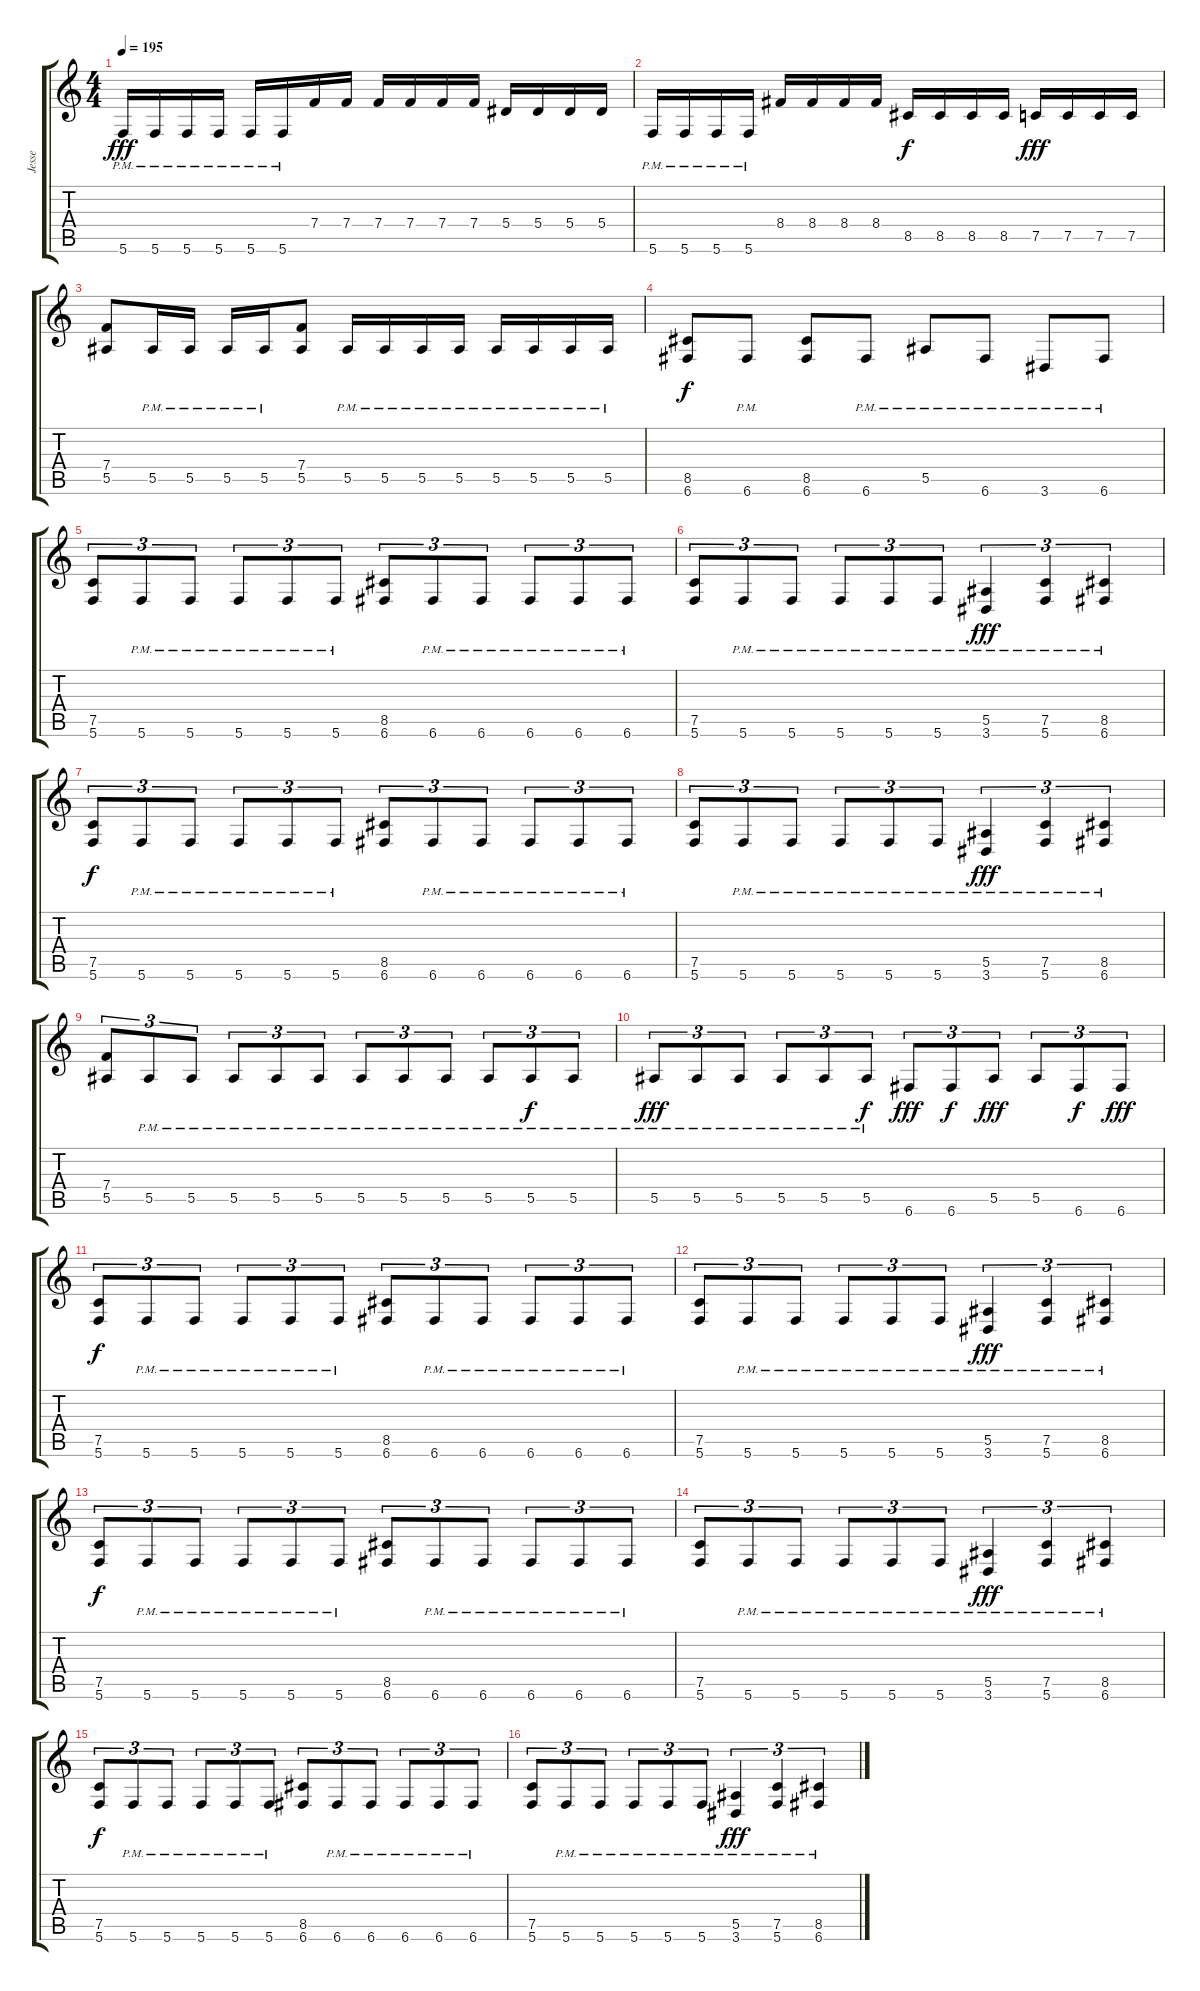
\track ("Jesse" "Jesse") {instrument distortionguitar}
\staff {score tabs}
\tuning (C4 G3 Eb3 Bb2 F2 C2) {hide}
\ts (4 4)
\tempo 195
\clef g2
\ks c
5.6{pm}.16{dy fff} 5.6{pm}.16 5.6{pm}.16 5.6{pm}.16 5.6{pm}.16 5.6{pm}.16 7.4.16 7.4.16 7.4.16 7.4.16 7.4.16 7.4.16 5.4.16 5.4.16 5.4.16 5.4.16 |
5.6{pm}.16 5.6{pm}.16 5.6{pm}.16 5.6{pm}.16 8.4.16 8.4.16 8.4.16 8.4.16 8.5.16{dy f} 8.5.16 8.5.16 8.5.16 7.5.16{dy fff} 7.5.16 7.5.16 7.5.16 |
(7.4 5.5).8 5.5{pm}.16 5.5{pm}.16 5.5{pm}.16 5.5{pm}.16 (7.4 5.5).8 5.5{pm}.16 5.5{pm}.16 5.5{pm}.16 5.5{pm}.16 5.5{pm}.16 5.5{pm}.16 5.5{pm}.16 5.5{pm}.16 |
(8.5 6.6).8{dy f} 6.6{pm}.8 (8.5 6.6).8 6.6{pm}.8 5.5{pm}.8 6.6{pm}.8 3.6{pm}.8 6.6{pm}.8 |
(7.5 5.6).8{tu (3 2)} 5.6{pm}.8{tu (3 2)} 5.6{pm}.8{tu (3 2)} 5.6{pm}.8{tu (3 2)} 5.6{pm}.8{tu (3 2)} 5.6{pm}.8{tu (3 2)} (8.5 6.6).8{tu (3 2)} 6.6{pm}.8{tu (3 2)} 6.6{pm}.8{tu (3 2)} 6.6{pm}.8{tu (3 2)} 6.6{pm}.8{tu (3 2)} 6.6{pm}.8{tu (3 2)} |
(7.5 5.6).8{tu (3 2)} 5.6{pm}.8{tu (3 2)} 5.6{pm}.8{tu (3 2)} 5.6{pm}.8{tu (3 2)} 5.6{pm}.8{tu (3 2)} 5.6{pm}.8{tu (3 2)} (5.5{pm} 3.6{pm}).4{tu (3 2) dy fff} (7.5{pm} 5.6{pm}).4{tu (3 2)} (8.5{pm} 6.6{pm}).4{tu (3 2)} |
(7.5 5.6).8{tu (3 2) dy f} 5.6{pm}.8{tu (3 2)} 5.6{pm}.8{tu (3 2)} 5.6{pm}.8{tu (3 2)} 5.6{pm}.8{tu (3 2)} 5.6{pm}.8{tu (3 2)} (8.5 6.6).8{tu (3 2)} 6.6{pm}.8{tu (3 2)} 6.6{pm}.8{tu (3 2)} 6.6{pm}.8{tu (3 2)} 6.6{pm}.8{tu (3 2)} 6.6{pm}.8{tu (3 2)} |
(7.5 5.6).8{tu (3 2)} 5.6{pm}.8{tu (3 2)} 5.6{pm}.8{tu (3 2)} 5.6{pm}.8{tu (3 2)} 5.6{pm}.8{tu (3 2)} 5.6{pm}.8{tu (3 2)} (5.5{pm} 3.6{pm}).4{tu (3 2) dy fff} (7.5{pm} 5.6{pm}).4{tu (3 2)} (8.5{pm} 6.6{pm}).4{tu (3 2)} |
(7.4 5.5).8{tu (3 2)} 5.5{pm}.8{tu (3 2)} 5.5{pm}.8{tu (3 2)} 5.5{pm}.8{tu (3 2)} 5.5{pm}.8{tu (3 2)} 5.5{pm}.8{tu (3 2)} 5.5{pm}.8{tu (3 2)} 5.5{pm}.8{tu (3 2)} 5.5{pm}.8{tu (3 2)} 5.5{pm}.8{tu (3 2)} 5.5{pm}.8{tu (3 2) dy f} 5.5{pm}.8{tu (3 2)} |
5.5{pm}.8{tu (3 2) dy fff} 5.5{pm}.8{tu (3 2)} 5.5{pm}.8{tu (3 2)} 5.5{pm}.8{tu (3 2)} 5.5{pm}.8{tu (3 2)} 5.5{pm}.8{tu (3 2) dy f} 6.6.8{tu (3 2) dy fff} 6.6.8{tu (3 2) dy f} 5.5.8{tu (3 2) dy fff} 5.5.8{tu (3 2)} 6.6.8{tu (3 2) dy f} 6.6.8{tu (3 2) dy fff} |
(7.5 5.6).8{tu (3 2) dy f} 5.6{pm}.8{tu (3 2)} 5.6{pm}.8{tu (3 2)} 5.6{pm}.8{tu (3 2)} 5.6{pm}.8{tu (3 2)} 5.6{pm}.8{tu (3 2)} (8.5 6.6).8{tu (3 2)} 6.6{pm}.8{tu (3 2)} 6.6{pm}.8{tu (3 2)} 6.6{pm}.8{tu (3 2)} 6.6{pm}.8{tu (3 2)} 6.6{pm}.8{tu (3 2)} |
(7.5 5.6).8{tu (3 2)} 5.6{pm}.8{tu (3 2)} 5.6{pm}.8{tu (3 2)} 5.6{pm}.8{tu (3 2)} 5.6{pm}.8{tu (3 2)} 5.6{pm}.8{tu (3 2)} (5.5{pm} 3.6{pm}).4{tu (3 2) dy fff} (7.5{pm} 5.6{pm}).4{tu (3 2)} (8.5{pm} 6.6{pm}).4{tu (3 2)} |
(7.5 5.6).8{tu (3 2) dy f} 5.6{pm}.8{tu (3 2)} 5.6{pm}.8{tu (3 2)} 5.6{pm}.8{tu (3 2)} 5.6{pm}.8{tu (3 2)} 5.6{pm}.8{tu (3 2)} (8.5 6.6).8{tu (3 2)} 6.6{pm}.8{tu (3 2)} 6.6{pm}.8{tu (3 2)} 6.6{pm}.8{tu (3 2)} 6.6{pm}.8{tu (3 2)} 6.6{pm}.8{tu (3 2)} |
(7.5 5.6).8{tu (3 2)} 5.6{pm}.8{tu (3 2)} 5.6{pm}.8{tu (3 2)} 5.6{pm}.8{tu (3 2)} 5.6{pm}.8{tu (3 2)} 5.6{pm}.8{tu (3 2)} (5.5{pm} 3.6{pm}).4{tu (3 2) dy fff} (7.5{pm} 5.6{pm}).4{tu (3 2)} (8.5{pm} 6.6{pm}).4{tu (3 2)} |
(7.5 5.6).8{tu (3 2) dy f} 5.6{pm}.8{tu (3 2)} 5.6{pm}.8{tu (3 2)} 5.6{pm}.8{tu (3 2)} 5.6{pm}.8{tu (3 2)} 5.6{pm}.8{tu (3 2)} (8.5 6.6).8{tu (3 2)} 6.6{pm}.8{tu (3 2)} 6.6{pm}.8{tu (3 2)} 6.6{pm}.8{tu (3 2)} 6.6{pm}.8{tu (3 2)} 6.6{pm}.8{tu (3 2)} |
(7.5 5.6).8{tu (3 2)} 5.6{pm}.8{tu (3 2)} 5.6{pm}.8{tu (3 2)} 5.6{pm}.8{tu (3 2)} 5.6{pm}.8{tu (3 2)} 5.6{pm}.8{tu (3 2)} (5.5{pm} 3.6{pm}).4{tu (3 2) dy fff} (7.5{pm} 5.6{pm}).4{tu (3 2)} (8.5{pm} 6.6{pm}).4{tu (3 2)}
